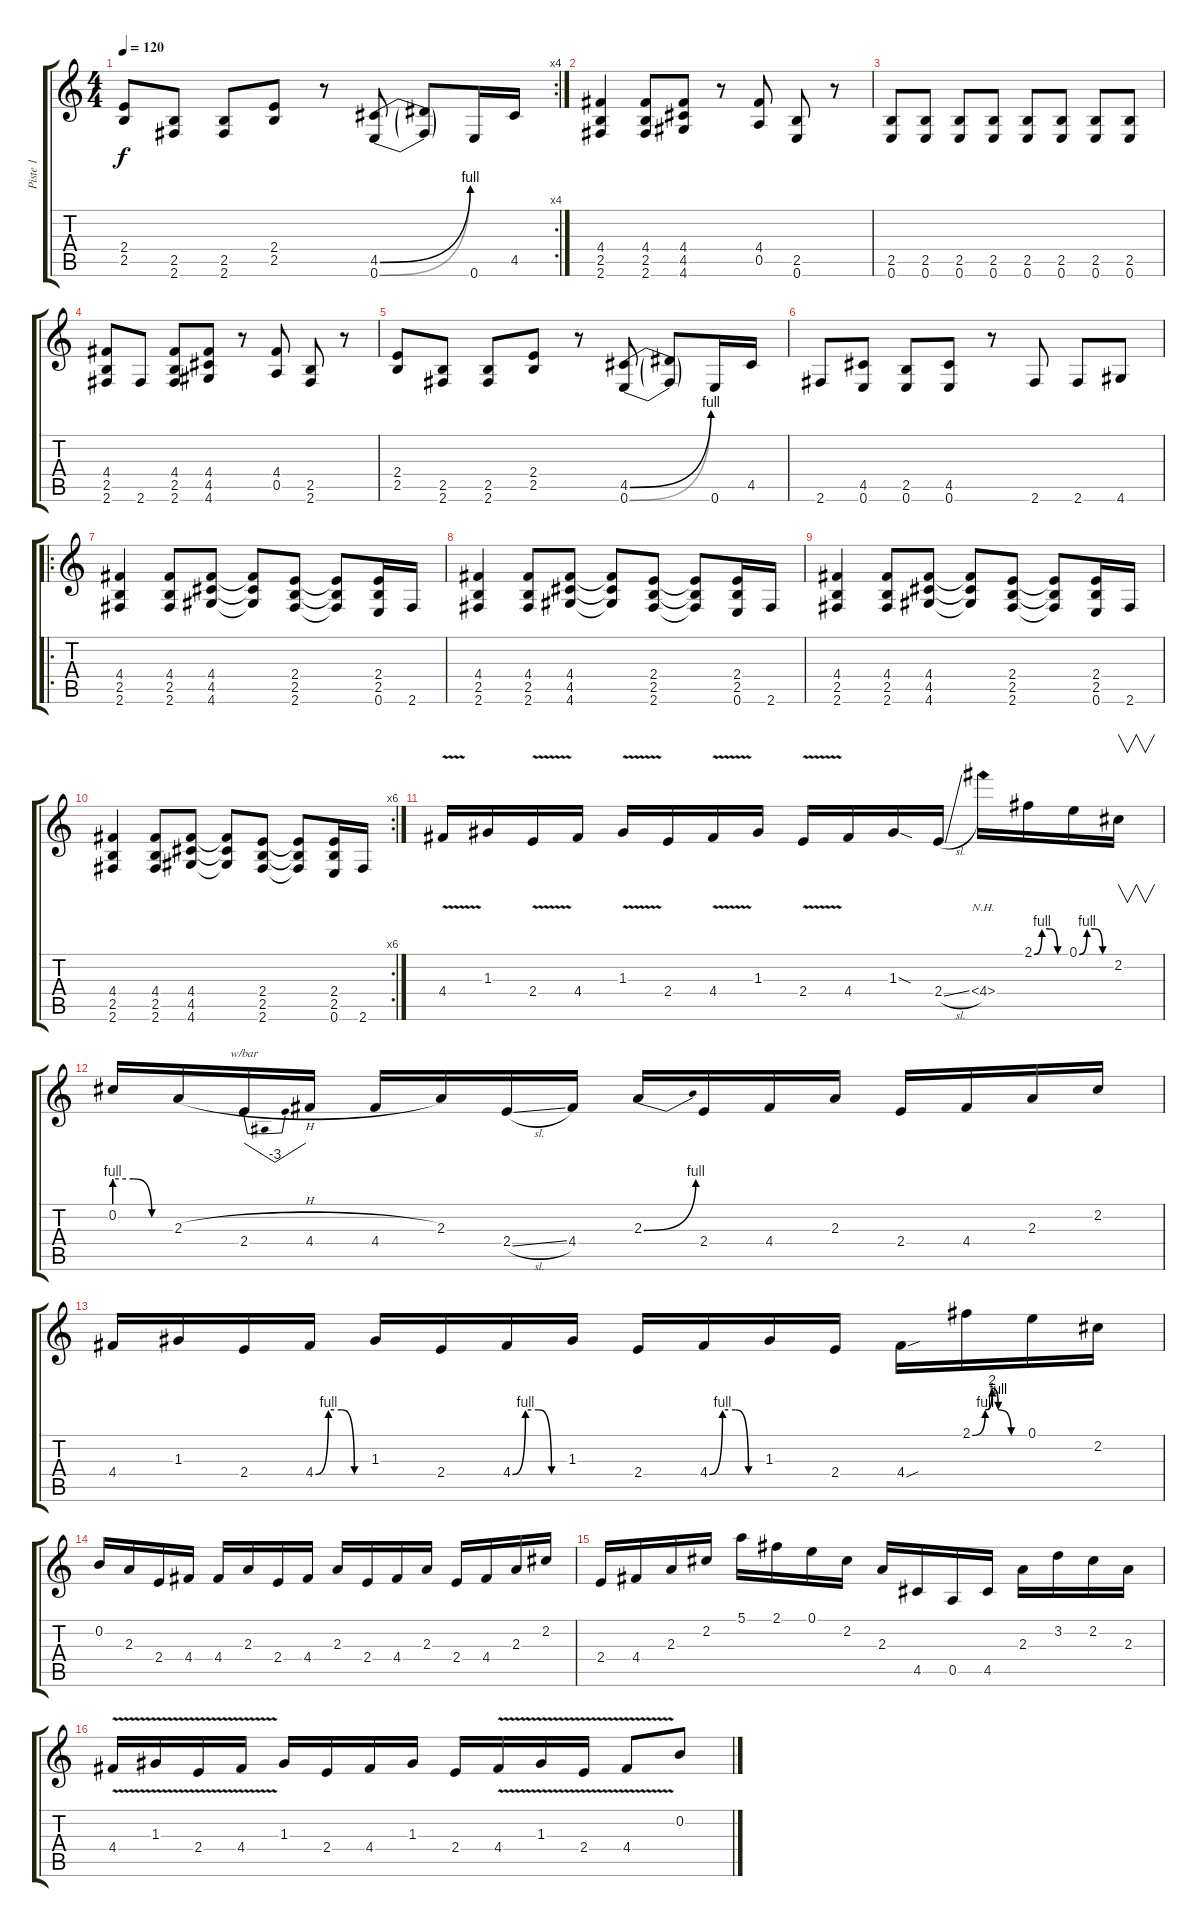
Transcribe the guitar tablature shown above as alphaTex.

\track ("Piste 1" "Piste 1") {instrument overdrivenguitar}
\staff {score tabs}
\tuning (E4 B3 G3 D3 A2 E2) {hide}
\rc 4
\ts (4 4)
\tempo 120
\clef g2
\ks c
(2.4 2.5).8{dy f} (2.5 2.6).8 (2.5 2.6).8 (2.4 2.5).8 r.8 (4.5{be (bend 0 0 60 4)} 0.6{be (bend 0 0 60 4)}).8 (4.5{t} 0.6{t}).8 0.6.16 4.5.16 |
(4.4 2.5 2.6).4 (4.4 2.5 2.6).8 (4.4 4.5 4.6).8 r.8 (4.4 0.5).8 (2.5 0.6).8 r.8 |
(2.5 0.6).8 (2.5 0.6).8 (2.5 0.6).8 (2.5 0.6).8 (2.5 0.6).8 (2.5 0.6).8 (2.5 0.6).8 (2.5 0.6).8 |
(4.4 2.5 2.6).8 2.6.8 (4.4 2.5 2.6).8 (4.4 4.5 4.6).8 r.8 (4.4 0.5).8 (2.5 2.6).8 r.8 |
(2.4 2.5).8 (2.5 2.6).8 (2.5 2.6).8 (2.4 2.5).8 r.8 (4.5{be (bend 0 0 60 4)} 0.6{be (bend 0 0 60 4)}).8 (4.5{t} 0.6{t}).8 0.6.16 4.5.16 |
2.6.8 (4.5 0.6).8 (2.5 0.6).8 (4.5 0.6).8 r.8 2.6.8 2.6.8 4.6.8 |
\ro
(4.4 2.5 2.6).4 (4.4 2.5 2.6).8 (4.4 4.5 4.6).8 (4.4{t} 4.5{t} 4.6{t}).8 (2.4 2.5 2.6).8 (2.4{t} 2.5{t} 2.6{t}).8 (2.4 2.5 0.6).16 2.6.16 |
(4.4 2.5 2.6).4 (4.4 2.5 2.6).8 (4.4 4.5 4.6).8 (4.4{t} 4.5{t} 4.6{t}).8 (2.4 2.5 2.6).8 (2.4{t} 2.5{t} 2.6{t}).8 (2.4 2.5 0.6).16 2.6.16 |
(4.4 2.5 2.6).4 (4.4 2.5 2.6).8 (4.4 4.5 4.6).8 (4.4{t} 4.5{t} 4.6{t}).8 (2.4 2.5 2.6).8 (2.4{t} 2.5{t} 2.6{t}).8 (2.4 2.5 0.6).16 2.6.16 |
\rc 6
(4.4 2.5 2.6).4 (4.4 2.5 2.6).8 (4.4 4.5 4.6).8 (4.4{t} 4.5{t} 4.6{t}).8 (2.4 2.5 2.6).8 (2.4{t} 2.5{t} 2.6{t}).8 (2.4 2.5 0.6).16 2.6.16 |
4.4{v}.16 1.3.16 2.4{v}.16 4.4.16 1.3{v}.16 2.4.16 4.4{v}.16 1.3.16 2.4{v}.16 4.4.16 1.3{sod}.16 2.4{sl}.16 4.4{nh}.16 2.1{be (custom 0 0 15 4 30 4 45 0 60 0)}.16 0.1{be (custom 0 0 15 4 30 4 45 0 60 0)}.16 2.2.16{v} |
0.2{be (custom 0 4 20 4 40 0 60 0)}.16 2.3{h}.16 2.4.16{tbe (dip default 0 0 30 -12 60 0)} 4.4.16 4.4.16 2.3.16 2.4{sl}.16 4.4.16 2.3{be (bend 0 0 60 4)}.16 2.4.16 4.4.16 2.3.16 2.4.16 4.4.16 2.3.16 2.2.16 |
4.4.16 1.3.16 2.4.16 4.4{be (custom 0 0 15 4 30 4 45 0 60 0)}.16 1.3.16 2.4.16 4.4{be (custom 0 0 15 4 30 4 45 0 60 0)}.16 1.3.16 2.4.16 4.4{be (custom 0 0 15 4 30 4 45 0 60 0)}.16 1.3.16 2.4.16 4.4{sou}.16 2.1{be (custom 0 0 15 4 23 8 30 4 45 0 60 0)}.16 0.1.16 2.2.16 |
0.2.16 2.3.16 2.4.16 4.4.16 4.4.16 2.3.16 2.4.16 4.4.16 2.3.16 2.4.16 4.4.16 2.3.16 2.4.16 4.4.16 2.3.16 2.2.16 |
2.4.16 4.4.16 2.3.16 2.2.16 5.1.16 2.1.16 0.1.16 2.2.16 2.3.16 4.5.16 0.5.16 4.5.16 2.3.16 3.2.16 2.2.16 2.3.16 |
4.4{v}.16 1.3{v}.16 2.4{v}.16 4.4{v}.16 1.3.16 2.4.16 4.4.16 1.3.16 2.4.16 4.4{v}.16 1.3{v}.16 2.4{v}.16 4.4{v}.8 0.2.8
